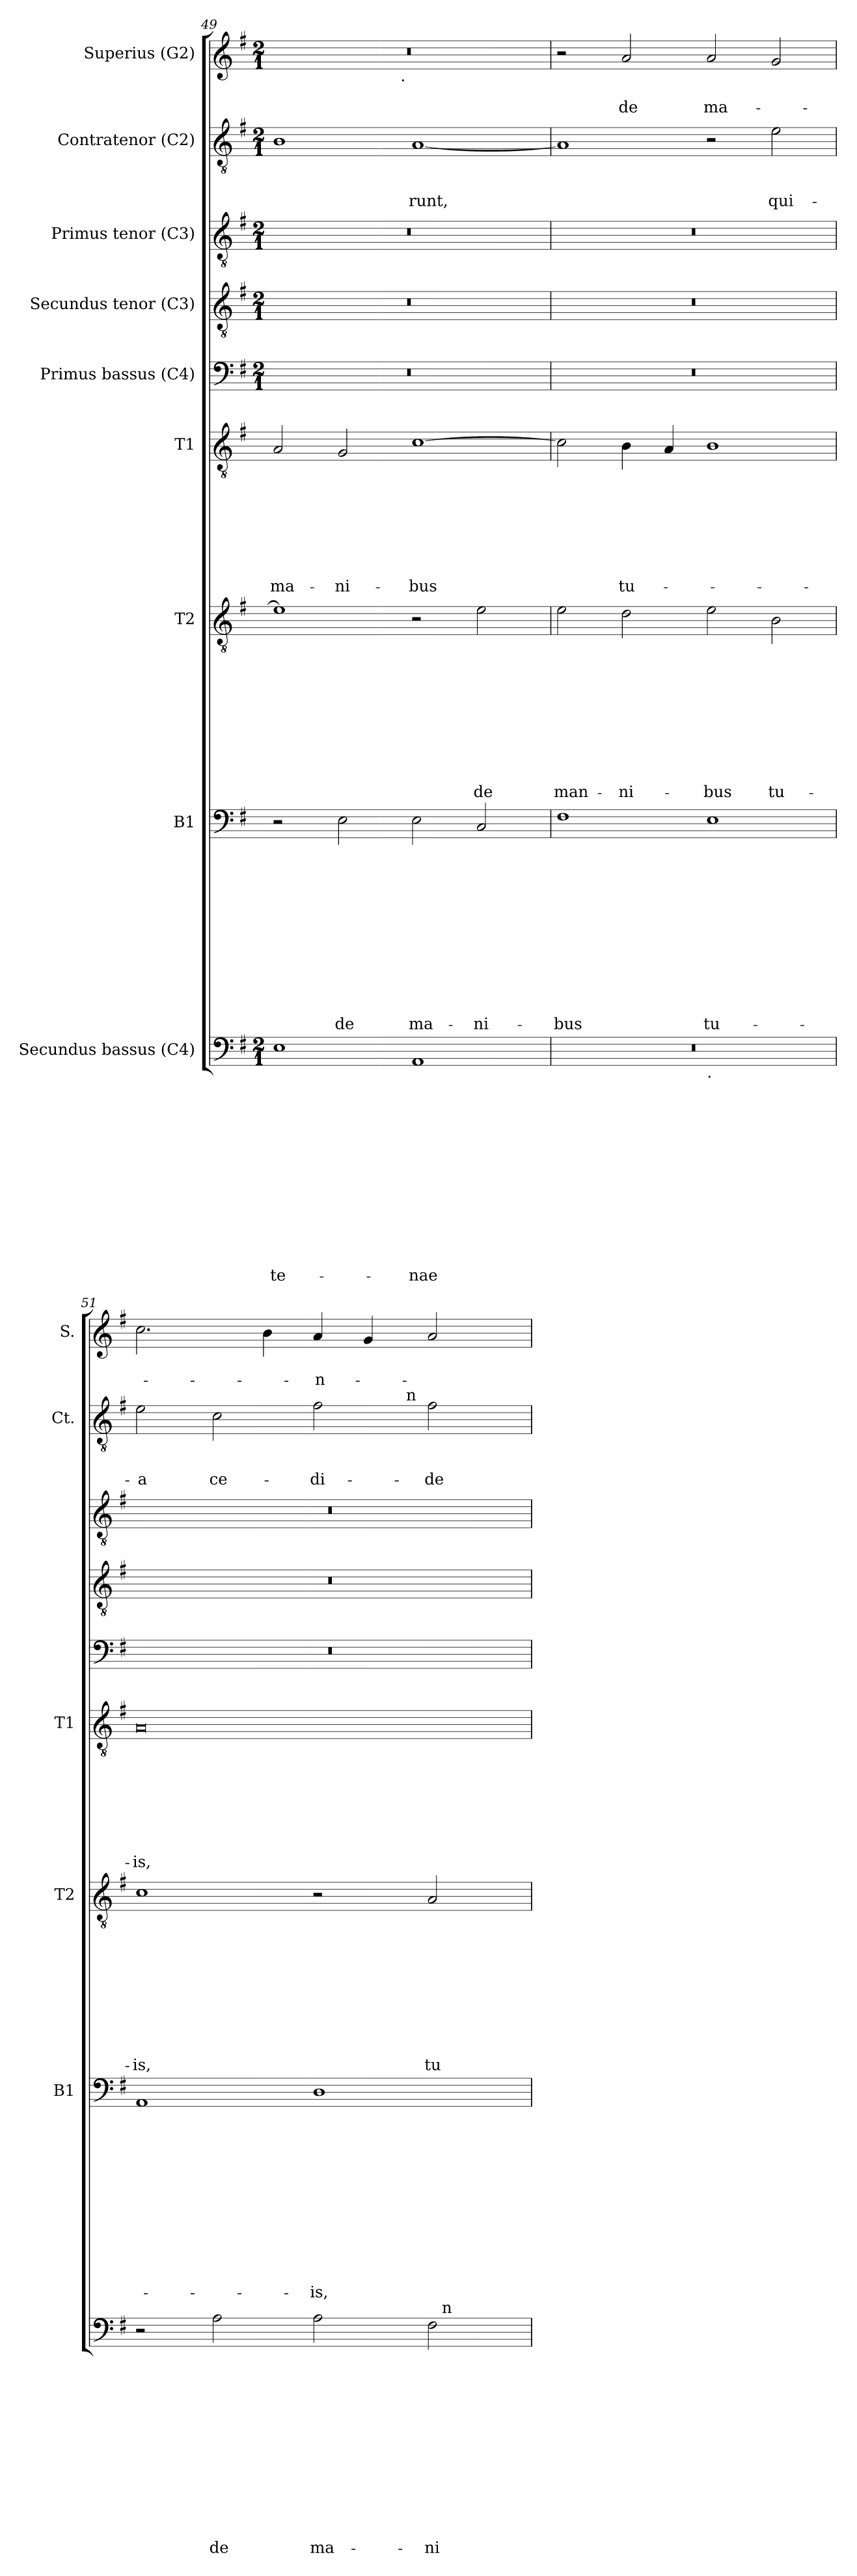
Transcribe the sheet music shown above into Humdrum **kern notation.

**kern	**text	**text	**text	**text	**text	**text	**text	**text	**text	**text	**text	**text	**text	**kern	**text	**text	**text	**text	**text	**text	**text	**text	**text	**text	**text	**text	**kern	**text	**text	**text	**text	**text	**text	**text	**text	**text	**text	**kern	**text	**text	**text	**text	**text	**text	**text	**text	**kern	**kern	**kern	**kern	**text	**text	**text	**kern	**text	**text
*part9	*part9	*part9	*part9	*part9	*part9	*part9	*part9	*part9	*part9	*part9	*part9	*part9	*part9	*part8	*part8	*part8	*part8	*part8	*part8	*part8	*part8	*part8	*part8	*part8	*part8	*part8	*part7	*part7	*part7	*part7	*part7	*part7	*part7	*part7	*part7	*part7	*part7	*part6	*part6	*part6	*part6	*part6	*part6	*part6	*part6	*part6	*part5	*part4	*part3	*part2	*part2	*part2	*part2	*part1	*part1	*part1
*staff9	*staff9	*staff9	*staff9	*staff9	*staff9	*staff9	*staff9	*staff9	*staff9	*staff9	*staff9	*staff9	*staff9	*staff8	*staff8	*staff8	*staff8	*staff8	*staff8	*staff8	*staff8	*staff8	*staff8	*staff8	*staff8	*staff8	*staff7	*staff7	*staff7	*staff7	*staff7	*staff7	*staff7	*staff7	*staff7	*staff7	*staff7	*staff6	*staff6	*staff6	*staff6	*staff6	*staff6	*staff6	*staff6	*staff6	*staff5	*staff4	*staff3	*staff2	*staff2	*staff2	*staff2	*staff1	*staff1	*staff1
*I"Secundus bassus (C4)	*	*	*	*	*	*	*	*	*	*	*	*	*	*I"B1	*	*	*	*	*	*	*	*	*	*	*	*	*I"T2	*	*	*	*	*	*	*	*	*	*	*I"T1	*	*	*	*	*	*	*	*	*I"Primus bassus (C4)	*I"Secundus tenor (C3)	*I"Primus tenor (C3)	*I"Contratenor (C2)	*	*	*	*I"Superius (G2)	*	*
*	*	*	*	*	*	*	*	*	*	*	*	*	*	*I'B1	*	*	*	*	*	*	*	*	*	*	*	*	*I'T2	*	*	*	*	*	*	*	*	*	*	*I'T1	*	*	*	*	*	*	*	*	*	*	*	*I'Ct.	*	*	*	*I'S.	*	*
*clefF4	*	*	*	*	*	*	*	*	*	*	*	*	*	*clefF4	*	*	*	*	*	*	*	*	*	*	*	*	*clefGv2	*	*	*	*	*	*	*	*	*	*	*clefGv2	*	*	*	*	*	*	*	*	*clefF4	*clefGv2	*clefGv2	*clefGv2	*	*	*	*clefG2	*	*
*k[f#]	*	*	*	*	*	*	*	*	*	*	*	*	*	*k[f#]	*	*	*	*	*	*	*	*	*	*	*	*	*k[f#]	*	*	*	*	*	*	*	*	*	*	*k[f#]	*	*	*	*	*	*	*	*	*k[f#]	*k[f#]	*k[f#]	*k[f#]	*	*	*	*k[f#]	*	*
*G:	*	*	*	*	*	*	*	*	*	*	*	*	*	*G:	*	*	*	*	*	*	*	*	*	*	*	*	*G:	*	*	*	*	*	*	*	*	*	*	*G:	*	*	*	*	*	*	*	*	*G:	*G:	*G:	*G:	*	*	*	*G:	*	*
*M2/1	*	*	*	*	*	*	*	*	*	*	*	*	*	*	*	*	*	*	*	*	*	*	*	*	*	*	*	*	*	*	*	*	*	*	*	*	*	*	*	*	*	*	*	*	*	*	*M2/1	*M2/1	*M2/1	*M2/1	*	*	*	*M2/1	*	*
=49	=49	=49	=49	=49	=49	=49	=49	=49	=49	=49	=49	=49	=49	=49	=49	=49	=49	=49	=49	=49	=49	=49	=49	=49	=49	=49	=49	=49	=49	=49	=49	=49	=49	=49	=49	=49	=49	=49	=49	=49	=49	=49	=49	=49	=49	=49	=49	=49	=49	=49	=49	=49	=49	=49	=49	=49
!	!	!	!	!	!	!	!	!	!	!	!	!	!LO:LY:b	!	!	!	!	!	!	!	!	!	!	!	!	!	!	!	!	!	!	!	!	!	!	!	!	!	!	!	!	!	!	!	!	!LO:LY:b	!	!	!	!	!	!	!	!	!	!
*	*	*	*	*	*	*	*	*	*	*	*	*	*	*	*	*	*	*	*	*	*	*	*	*	*	*	*	*	*	*	*	*	*	*	*	*	*	*	*	*	*	*	*	*	*	*	*	*	*	*	*	*	*	*^	*	*
1E	.	.	.	.	.	.	.	.	.	.	.	.	-te-	2r	.	.	.	.	.	.	.	.	.	.	.	.	1e]	.	.	.	.	.	.	.	.	.	.	2A/	.	.	.	.	.	.	.	ma-	0r	0r	0r	1B	.	.	.	0r	2ryy	.	.
!	!	!	!	!	!	!	!	!	!	!	!	!	!	!	!	!	!	!	!	!	!	!	!	!	!	!LO:LY:b	!	!	!	!	!	!	!	!	!	!	!	!	!	!	!	!	!	!	!	!LO:LY:b	!	!	!	!	!	!	!	!	!	!	!
.	.	.	.	.	.	.	.	.	.	.	.	.	.	2E\	.	.	.	.	.	.	.	.	.	.	.	de	.	.	.	.	.	.	.	.	.	.	.	2G/	.	.	.	.	.	.	.	-ni-	.	.	.	.	.	.	.	.	4...ryy	.	.
!	!	!	!	!	!	!	!	!	!	!	!	!	!	!	!	!	!	!	!	!	!	!	!	!	!	!	!	!	!	!	!	!	!	!	!	!	!	!	!	!	!	!	!	!	!	!	!	!	!	!	!	!	!	!	!LO:TX:b:t=.	!	!
.	.	.	.	.	.	.	.	.	.	.	.	.	.	.	.	.	.	.	.	.	.	.	.	.	.	.	.	.	.	.	.	.	.	.	.	.	.	.	.	.	.	.	.	.	.	.	.	.	.	.	.	.	.	.	1ryy	.	.
!	!	!	!	!	!	!	!	!	!	!	!	!	!LO:LY:b	!	!	!	!	!	!	!	!	!	!	!	!	!LO:LY:b	!	!	!	!	!	!	!	!	!	!	!	!	!	!	!	!	!	!	!	!LO:LY:b	!	!	!	!	!	!	!LO:LY:b	!	!	!	!
1AA	.	.	.	.	.	.	.	.	.	.	.	.	-nae	2E\	.	.	.	.	.	.	.	.	.	.	.	ma-	2r	.	.	.	.	.	.	.	.	.	.	[<1c	.	.	.	.	.	.	.	-bus	.	.	.	[<1A	.	.	-runt,	.	.	.	.
!	!	!	!	!	!	!	!	!	!	!	!	!	!	!	!	!	!	!	!	!	!	!	!	!	!	!LO:LY:b	!	!	!	!	!	!	!	!	!	!	!LO:LY:b	!	!	!	!	!	!	!	!	!	!	!	!	!	!	!	!	!	!	!	!
.	.	.	.	.	.	.	.	.	.	.	.	.	.	2C/	.	.	.	.	.	.	.	.	.	.	.	-ni-	2e\	.	.	.	.	.	.	.	.	.	de	.	.	.	.	.	.	.	.	.	.	.	.	.	.	.	.	.	.	.	.
.	.	.	.	.	.	.	.	.	.	.	.	.	.	.	.	.	.	.	.	.	.	.	.	.	.	.	.	.	.	.	.	.	.	.	.	.	.	.	.	.	.	.	.	.	.	.	.	.	.	.	.	.	.	.	32ryy	.	.
!!LO:LB:g=z
=50	=50	=50	=50	=50	=50	=50	=50	=50	=50	=50	=50	=50	=50	=50	=50	=50	=50	=50	=50	=50	=50	=50	=50	=50	=50	=50	=50	=50	=50	=50	=50	=50	=50	=50	=50	=50	=50	=50	=50	=50	=50	=50	=50	=50	=50	=50	=50	=50	=50	=50	=50	=50	=50	=50	=50	=50	=50
!	!	!	!	!	!	!	!	!	!	!	!	!	!	!	!	!	!	!	!	!	!	!	!	!	!	!LO:LY:b	!	!	!	!	!	!	!	!	!	!	!LO:LY:b	!	!	!	!	!	!	!	!	!	!	!	!	!	!	!	!	!	!	!	!
*^	*	*	*	*	*	*	*	*	*	*	*	*	*	*	*	*	*	*	*	*	*	*	*	*	*	*	*	*	*	*	*	*	*	*	*	*	*	*	*	*	*	*	*	*	*	*	*	*	*	*	*	*	*	*v	*v	*	*
0r	1ryy	.	.	.	.	.	.	.	.	.	.	.	.	.	1F#	.	.	.	.	.	.	.	.	.	.	.	-bus	2e\	.	.	.	.	.	.	.	.	.	man-	2c\]	.	.	.	.	.	.	.	.	0r	0r	0r	1A]	.	.	.	2r	.	.
!	!	!	!	!	!	!	!	!	!	!	!	!	!	!	!	!	!	!	!	!	!	!	!	!	!	!	!	!	!	!	!	!	!	!	!	!	!	!LO:LY:b	!	!	!	!	!	!	!	!	!LO:LY:b	!	!	!	!	!	!	!	!	!	!LO:LY:b
.	.	.	.	.	.	.	.	.	.	.	.	.	.	.	.	.	.	.	.	.	.	.	.	.	.	.	.	2d\	.	.	.	.	.	.	.	.	.	-ni-	4B\	.	.	.	.	.	.	.	tu-	.	.	.	.	.	.	.	2a/	.	-de
.	.	.	.	.	.	.	.	.	.	.	.	.	.	.	.	.	.	.	.	.	.	.	.	.	.	.	.	.	.	.	.	.	.	.	.	.	.	.	4A/	.	.	.	.	.	.	.	.	.	.	.	.	.	.	.	.	.	.
!	!LO:TX:b:t=.	!	!	!	!	!	!	!	!	!	!	!	!	!	!	!	!	!	!	!	!	!	!	!	!	!	!	!	!	!	!	!	!	!	!	!	!	!	!	!	!	!	!	!	!	!	!	!	!	!	!	!	!	!	!	!	!
!	!	!	!	!	!	!	!	!	!	!	!	!	!	!	!	!	!	!	!	!	!	!	!	!	!	!	!LO:LY:b	!	!	!	!	!	!	!	!	!	!	!LO:LY:b	!	!	!	!	!	!	!	!	!	!	!	!	!	!	!	!	!	!	!LO:LY:b
.	1ryy	.	.	.	.	.	.	.	.	.	.	.	.	.	1E	.	.	.	.	.	.	.	.	.	.	.	tu-	2e\	.	.	.	.	.	.	.	.	.	-bus	1B	.	.	.	.	.	.	.	.	.	.	.	2r	.	.	.	2a/	.	ma-
!	!	!	!	!	!	!	!	!	!	!	!	!	!	!	!	!	!	!	!	!	!	!	!	!	!	!	!	!	!	!	!	!	!	!	!	!	!	!LO:LY:b	!	!	!	!	!	!	!	!	!	!	!	!	!	!	!	!LO:LY:b	!	!	!
.	.	.	.	.	.	.	.	.	.	.	.	.	.	.	.	.	.	.	.	.	.	.	.	.	.	.	.	2B\	.	.	.	.	.	.	.	.	.	tu-	.	.	.	.	.	.	.	.	.	.	.	.	2e\	.	.	qui-	2g/	.	.
=51	=51	=51	=51	=51	=51	=51	=51	=51	=51	=51	=51	=51	=51	=51	=51	=51	=51	=51	=51	=51	=51	=51	=51	=51	=51	=51	=51	=51	=51	=51	=51	=51	=51	=51	=51	=51	=51	=51	=51	=51	=51	=51	=51	=51	=51	=51	=51	=51	=51	=51	=51	=51	=51	=51	=51	=51	=51
!	!	!	!	!	!	!	!	!	!	!	!	!	!	!	!	!	!	!	!	!	!	!	!	!	!	!	!	!	!	!	!	!	!	!	!	!	!	!LO:LY:b	!	!	!	!	!	!	!	!	!LO:LY:b	!	!	!	!	!	!	!LO:LY:b	!	!	!
*	*	*	*	*	*	*	*	*	*	*	*	*	*	*	*	*	*	*	*	*	*	*	*	*	*	*	*	*	*	*	*	*	*	*	*	*	*	*	*	*	*	*	*	*	*	*	*	*	*	*	*^	*	*	*	*	*	*
2r	1ryy	.	.	.	.	.	.	.	.	.	.	.	.	.	1AA	.	.	.	.	.	.	.	.	.	.	.	.	1c	.	.	.	.	.	.	.	.	.	-is,	0A	.	.	.	.	.	.	.	-is,	0r	0r	0r	2e\	1ryy	.	.	-a	2.cc\	.	.
!	!	!	!	!	!	!	!	!	!	!	!	!	!	!LO:LY:b	!	!	!	!	!	!	!	!	!	!	!	!	!	!	!	!	!	!	!	!	!	!	!	!	!	!	!	!	!	!	!	!	!	!	!	!	!	!	!	!	!LO:LY:b	!	!	!
2A\	.	.	.	.	.	.	.	.	.	.	.	.	.	de	.	.	.	.	.	.	.	.	.	.	.	.	.	.	.	.	.	.	.	.	.	.	.	.	.	.	.	.	.	.	.	.	.	.	.	.	2c\	.	.	.	ce-	.	.	.
.	.	.	.	.	.	.	.	.	.	.	.	.	.	.	.	.	.	.	.	.	.	.	.	.	.	.	.	.	.	.	.	.	.	.	.	.	.	.	.	.	.	.	.	.	.	.	.	.	.	.	.	.	.	.	.	4b\	.	.
!	!	!	!	!	!	!	!	!	!	!	!	!	!	!LO:LY:b	!	!	!	!	!	!	!	!	!	!	!	!	!LO:LY:b	!	!	!	!	!	!	!	!	!	!	!	!	!	!	!	!	!	!	!	!	!	!	!	!	!	!	!	!LO:LY:b	!	!	!LO:LY:b:rj
2A\	2ryy	.	.	.	.	.	.	.	.	.	.	.	.	ma-	1D	.	.	.	.	.	.	.	.	.	.	.	-is,	2r	.	.	.	.	.	.	.	.	.	.	.	.	.	.	.	.	.	.	.	.	.	.	2f#\	4..ryy	.	.	-di-	4a/	.	-n-
.	.	.	.	.	.	.	.	.	.	.	.	.	.	.	.	.	.	.	.	.	.	.	.	.	.	.	.	.	.	.	.	.	.	.	.	.	.	.	.	.	.	.	.	.	.	.	.	.	.	.	.	.	.	.	.	4g/	.	.
!	!	!	!	!	!	!	!	!	!	!	!	!	!	!	!	!	!	!	!	!	!	!	!	!	!	!	!	!	!	!	!	!	!	!	!	!	!	!	!	!	!	!	!	!	!	!	!	!	!	!	!	!LO:TX:a:t=n	!	!	!	!	!	!
.	.	.	.	.	.	.	.	.	.	.	.	.	.	.	.	.	.	.	.	.	.	.	.	.	.	.	.	.	.	.	.	.	.	.	.	.	.	.	.	.	.	.	.	.	.	.	.	.	.	.	.	2ryy	.	.	.	.	.	.
!	!	!	!	!	!	!	!	!	!	!	!	!	!	!LO:LY:b	!	!	!	!	!	!	!	!	!	!	!	!	!	!	!	!	!	!	!	!	!	!	!	!LO:LY:b	!	!	!	!	!	!	!	!	!	!	!	!	!	!	!	!	!LO:LY:b	!	!	!
2F#\	32ryy	.	.	.	.	.	.	.	.	.	.	.	.	-ni-	.	.	.	.	.	.	.	.	.	.	.	.	.	2A/	.	.	.	.	.	.	.	.	.	tu-	.	.	.	.	.	.	.	.	.	.	.	.	2f#\	.	.	.	-de-	2a/	.	.
!	!LO:TX:a:t=n	!	!	!	!	!	!	!	!	!	!	!	!	!	!	!	!	!	!	!	!	!	!	!	!	!	!	!	!	!	!	!	!	!	!	!	!	!	!	!	!	!	!	!	!	!	!	!	!	!	!	!	!	!	!	!	!	!
.	4...ryy	.	.	.	.	.	.	.	.	.	.	.	.	.	.	.	.	.	.	.	.	.	.	.	.	.	.	.	.	.	.	.	.	.	.	.	.	.	.	.	.	.	.	.	.	.	.	.	.	.	.	.	.	.	.	.	.	.
.	.	.	.	.	.	.	.	.	.	.	.	.	.	.	.	.	.	.	.	.	.	.	.	.	.	.	.	.	.	.	.	.	.	.	.	.	.	.	.	.	.	.	.	.	.	.	.	.	.	.	.	16ryy	.	.	.	.	.	.
*v	*v	*	*	*	*	*	*	*	*	*	*	*	*	*	*	*	*	*	*	*	*	*	*	*	*	*	*	*	*	*	*	*	*	*	*	*	*	*	*	*	*	*	*	*	*	*	*	*	*	*	*v	*v	*	*	*	*	*	*
=	=	=	=	=	=	=	=	=	=	=	=	=	=	=	=	=	=	=	=	=	=	=	=	=	=	=	=	=	=	=	=	=	=	=	=	=	=	=	=	=	=	=	=	=	=	=	=	=	=	=	=	=	=	=	=	=
*-	*-	*-	*-	*-	*-	*-	*-	*-	*-	*-	*-	*-	*-	*-	*-	*-	*-	*-	*-	*-	*-	*-	*-	*-	*-	*-	*-	*-	*-	*-	*-	*-	*-	*-	*-	*-	*-	*-	*-	*-	*-	*-	*-	*-	*-	*-	*-	*-	*-	*-	*-	*-	*-	*-	*-	*-
